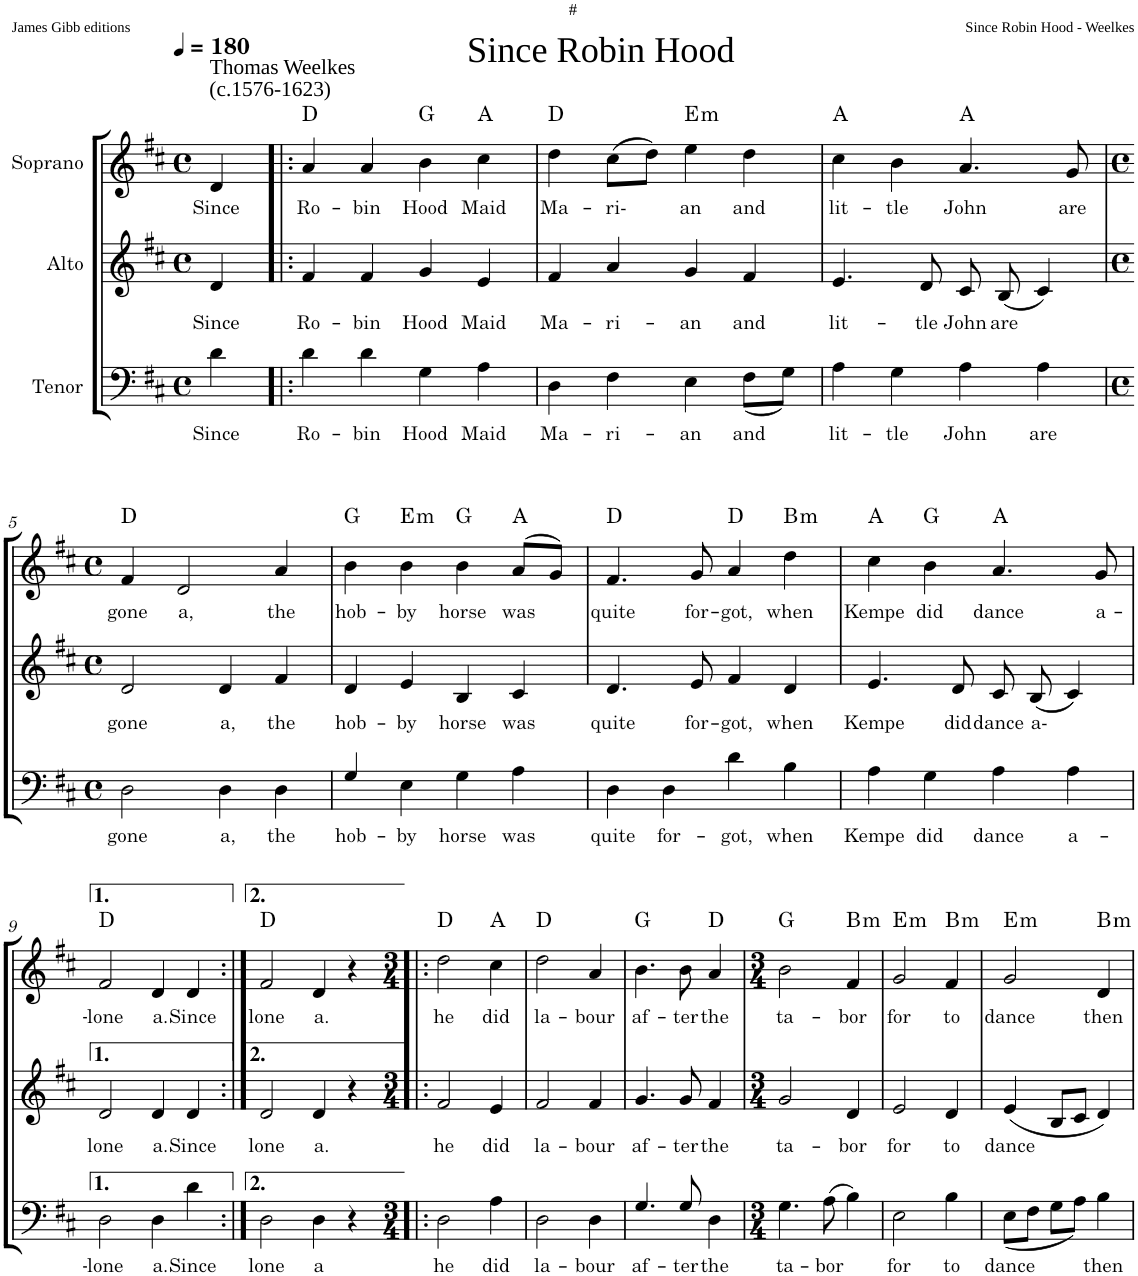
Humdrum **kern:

**kern	**text	**kern	**text	**kern	**text	**harte
*part3	*part3	*part2	*part2	*part1	*part1	*part1
*staff3	*staff3	*staff2	*staff2	*staff1	*staff1	*
*I"Tenor	*	*I"Alto	*	*I"Soprano	*	*
*clefF4	*	*clefG2	*	*clefG2	*	*
*k[f#c#]	*	*k[f#c#]	*	*k[f#c#]	*	*
*D:	*	*D:	*	*D:	*	*
*M4/4	*	*M4/4	*	*M4/4	*	*
*met(c)	*	*met(c)	*	*met(c)	*	*
*MM180	*	*MM180	*	*MM180	*	*
=1	=1	=1	=1	=1	=1	=1
!	!	!	!	!LO:TX:a:t=Thomas Weelkes	!	!
!	!	!	!	!LO:TX:a:t=(c.1576-1623)	!	!
!	!	!	!	!LO:TX:a:t=Since Robin Hood	!	!
!	!LO:LY:b	!	!LO:LY:b	!	!LO:LY:b	!
4d\	Since	4d/	Since	4d/	Since	.
=2!|:	=2!|:	=2!|:	=2!|:	=2!|:	=2!|:	=2!|:
!	!LO:LY:b	!	!LO:LY:b	!	!LO:LY:b	!
4d\	Ro-	4f#/	Ro-	4a/	Ro-	D:maj
!	!LO:LY:b	!	!LO:LY:b	!	!LO:LY:b	!
4d\	-bin	4f#/	-bin	4a/	-bin	.
!	!LO:LY:b	!	!LO:LY:b	!	!LO:LY:b	!
4G\	Hood	4g/	Hood	4b\	Hood	G:maj
!	!LO:LY:b	!	!LO:LY:b	!	!LO:LY:b	!
4A\	Maid	4e/	Maid	4cc#\	Maid	A:maj
=3	=3	=3	=3	=3	=3	=3
!	!LO:LY:b	!	!LO:LY:b	!	!LO:LY:b	!
4D\	Ma-	4f#/	Ma-	4dd\	Ma-	D:maj
!	!LO:LY:b	!	!LO:LY:b	!	!LO:LY:b	!
4F#\	-ri-	4a/	-ri-	(>8cc#\L	-ri-	.
.	.	.	.	8dd\J)	.	.
!	!LO:LY:b	!	!LO:LY:b	!	!LO:LY:b	!LO:H:kt=m
4E\	-an	4g/	-an	4ee\	an	E:min
!	!LO:LY:b	!	!LO:LY:b	!	!LO:LY:b	!
(<8F#\L	and	4f#/	and	4dd\	and	.
8G\J)	.	.	.	.	.	.
=4	=4	=4	=4	=4	=4	=4
!	!LO:LY:b	!	!LO:LY:b	!	!LO:LY:b	!
4A\	lit-	4.e/	lit-	4cc#\	lit-	A:maj
!	!LO:LY:b	!	!	!	!LO:LY:b	!
4G\	-tle	.	.	4b\	-tle	.
!	!	!	!LO:LY:b	!	!	!
.	.	8d/	-tle	.	.	.
!	!LO:LY:b	!	!LO:LY:b	!	!LO:LY:b	!
4A\	John	8c#/	John	4.a/	John	A:maj
!	!	!	!LO:LY:b	!	!	!
.	.	(<8B/	are	.	.	.
!	!LO:LY:b	!	!	!	!	!
4A\	are	4c#/)	.	.	.	.
!	!	!	!	!	!LO:LY:b	!
.	.	.	.	8g/	are	.
!!LO:LB:g=z
=5	=5	=5	=5	=5	=5	=5
*M4/4	*	*M4/4	*	*M4/4	*	*
*met(c)	*	*met(c)	*	*met(c)	*	*
!	!LO:LY:b	!	!LO:LY:b	!	!LO:LY:b	!
2D\	gone	2d/	gone	4f#/	gone	D:maj
!	!	!	!	!	!LO:LY:b	!
.	.	.	.	2d/	a,	.
!	!LO:LY:b	!	!LO:LY:b	!	!	!
4D\	a,	4d/	a,	.	.	.
!	!LO:LY:b	!	!LO:LY:b	!	!LO:LY:b	!
4D\	the	4f#/	the	4a/	the	.
=6	=6	=6	=6	=6	=6	=6
!	!LO:LY:b	!	!LO:LY:b	!	!LO:LY:b	!
4G/	hob-	4d/	hob-	4b\	hob-	G:maj
!	!LO:LY:b	!	!LO:LY:b	!	!LO:LY:b	!LO:H:kt=m
4E\	-by	4e/	-by	4b\	-by	E:min
!	!LO:LY:b	!	!LO:LY:b	!	!LO:LY:b	!
4G\	horse	4B/	horse	4b\	horse	G:maj
!	!LO:LY:b	!	!LO:LY:b	!	!LO:LY:b	!
4A\	was	4c#/	was	(>8a/L	was	A:maj
.	.	.	.	8g/J)	.	.
=7	=7	=7	=7	=7	=7	=7
!	!LO:LY:b	!	!LO:LY:b	!	!LO:LY:b	!
4D\	quite	4.d/	quite	4.f#/	quite	D:maj
!	!LO:LY:b	!	!	!	!	!
4D\	for-	.	.	.	.	.
!	!	!	!LO:LY:b	!	!LO:LY:b	!
.	.	8e/	for-	8g/	for-	.
!	!LO:LY:b	!	!LO:LY:b	!	!LO:LY:b	!
4d\	-got,	4f#/	-got,	4a/	-got,	D:maj
!	!LO:LY:b	!	!LO:LY:b	!	!LO:LY:b	!LO:H:kt=m
4B\	when	4d/	when	4dd\	when	B:min
=8	=8	=8	=8	=8	=8	=8
!	!LO:LY:b	!	!LO:LY:b	!	!LO:LY:b	!
4A\	Kempe	4.e/	Kempe	4cc#\	Kempe	A:maj
!	!LO:LY:b	!	!	!	!LO:LY:b	!
4G\	did	.	.	4b\	did	G:maj
!	!	!	!LO:LY:b	!	!	!
.	.	8d/	did	.	.	.
!	!LO:LY:b	!	!LO:LY:b	!	!LO:LY:b	!
4A\	dance	8c#/	dance	4.a/	dance	A:maj
!	!	!	!LO:LY:b	!	!	!
.	.	(<8B/	a-	.	.	.
!	!LO:LY:b	!	!	!	!	!
4A\	a-	4c#/)	.	.	.	.
!	!	!	!	!	!LO:LY:b	!
.	.	.	.	8g/	a-	.
!!LO:LB:g=z
=9	=9	=9	=9	=9	=9	=9
!	!LO:LY:b	!	!LO:LY:b	!	!LO:LY:b	!
2D\	-lone	2d/	lone	2f#/	-lone	D:maj
!	!LO:LY:b	!	!LO:LY:b	!	!LO:LY:b	!
4D\	a.	4d/	a.	4d/	a.	.
!	!LO:LY:b	!	!LO:LY:b	!	!LO:LY:b	!
4d\	Since	4d/	Since	4d/	Since	.
=10:|!	=10:|!	=10:|!	=10:|!	=10:|!	=10:|!	=10:|!
!	!LO:LY:b	!	!LO:LY:b	!	!LO:LY:b	!
2D\	lone	2d/	lone	2f#/	lone	D:maj
!	!LO:LY:b	!	!LO:LY:b	!	!LO:LY:b	!
4D\	a	4d/	a.	4d/	a.	.
4r	.	4r	.	4r	.	.
=11!|:	=11!|:	=11!|:	=11!|:	=11!|:	=11!|:	=11!|:
*M3/4	*	*M3/4	*	*M3/4	*	*
!	!LO:LY:b	!	!LO:LY:b	!	!LO:LY:b	!
2D\	he	2f#/	he	2dd\	he	D:maj
!	!LO:LY:b	!	!LO:LY:b	!	!LO:LY:b	!
4A\	did	4e/	did	4cc#\	did	A:maj
=12	=12	=12	=12	=12	=12	=12
!	!LO:LY:b	!	!LO:LY:b	!	!LO:LY:b	!
2D\	la-	2f#/	la-	2dd\	la-	D:maj
!	!LO:LY:b	!	!LO:LY:b	!	!LO:LY:b	!
4D\	-bour	4f#/	-bour	4a/	-bour	.
=13	=13	=13	=13	=13	=13	=13
!	!LO:LY:b	!	!LO:LY:b	!	!LO:LY:b	!
4.G/	af-	4.g/	af-	4.b\	af-	G:maj
!	!LO:LY:b	!	!LO:LY:b	!	!LO:LY:b	!
8G/	-ter	8g/	-ter	8b\	-ter	.
!	!LO:LY:b	!	!LO:LY:b	!	!LO:LY:b	!
4D\	the	4f#/	the	4a/	the	D:maj
=14	=14	=14	=14	=14	=14	=14
*M3/4	*	*M3/4	*	*M3/4	*	*
!	!LO:LY:b	!	!LO:LY:b	!	!LO:LY:b	!
4.G\	ta-	2g/	ta-	2b\	ta-	G:maj
!	!LO:LY:b	!	!	!	!	!
(>8A\	-bor	.	.	.	.	.
!	!	!	!LO:LY:b	!	!LO:LY:b	!LO:H:kt=m
4B\)	.	4d/	-bor	4f#/	-bor	B:min
=15	=15	=15	=15	=15	=15	=15
!	!LO:LY:b	!	!LO:LY:b	!	!LO:LY:b	!LO:H:kt=m
2E\	for	2e/	for	2g/	for	E:min
!	!LO:LY:b	!	!LO:LY:b	!	!LO:LY:b	!LO:H:kt=m
4B\	to	4d/	to	4f#/	to	B:min
=16	=16	=16	=16	=16	=16	=16
!	!LO:LY:b	!	!LO:LY:b	!	!LO:LY:b	!LO:H:kt=m
(<8E\L	dance	(<4e/	dance	2g/	dance	E:min
8F#\J	.	.	.	.	.	.
8G\L	.	8B/L	.	.	.	.
8A\J)	.	8c#/J	.	.	.	.
!	!LO:LY:b	!	!	!	!LO:LY:b	!LO:H:kt=m
4B\	then	4d/)	.	4d/	then	B:min
=	=	=	=	=	=	=
*-	*-	*-	*-	*-	*-	*-
